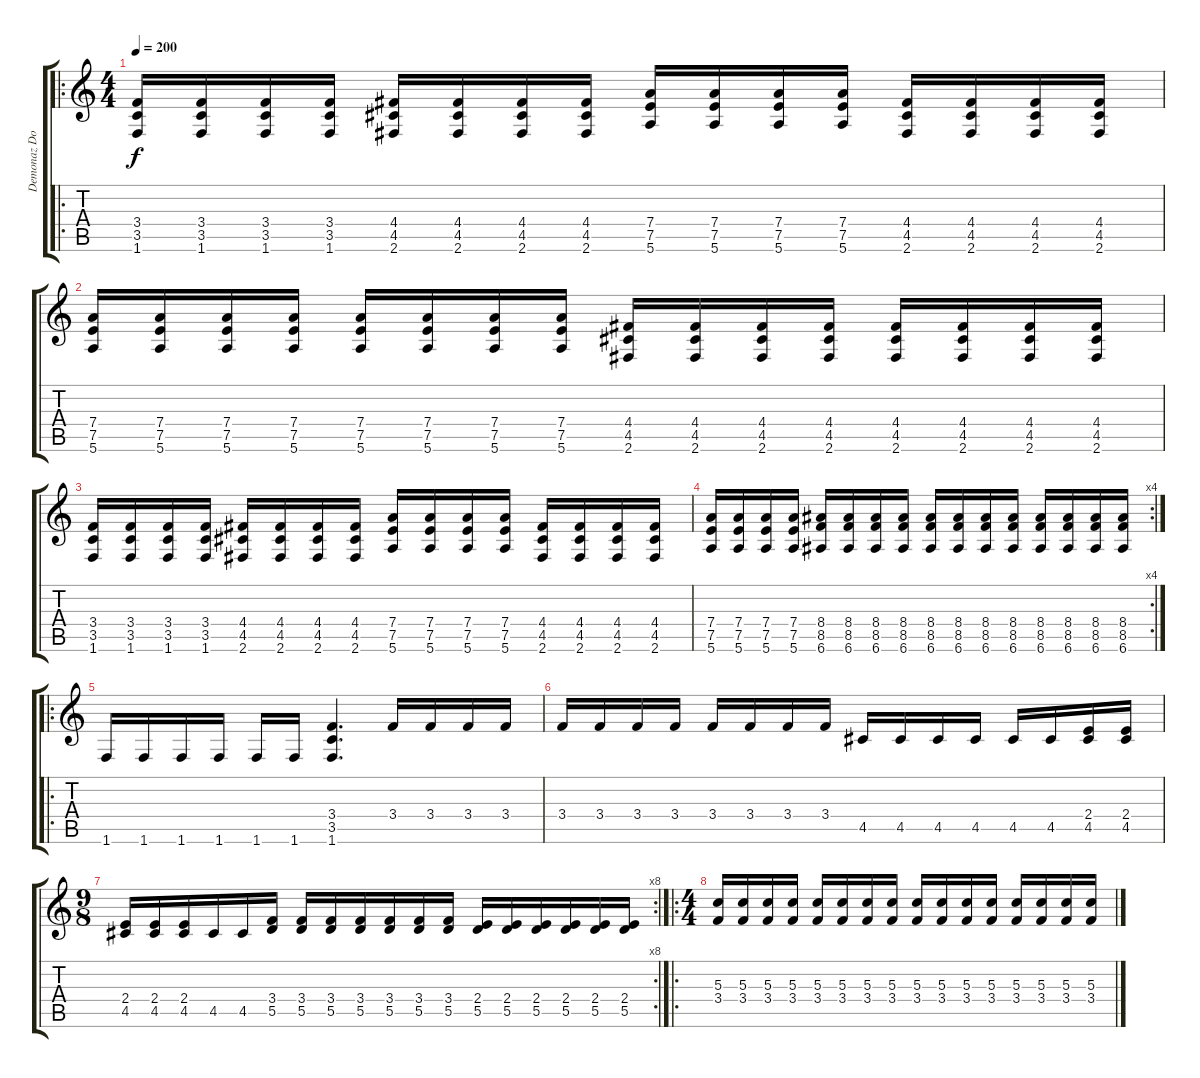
\track ("Demonaz Doom Occulta" "Demonaz Do") {instrument distortionguitar}
\staff {score tabs}
\tuning (E4 B3 G3 D3 A2 E2) {hide}
\ro
\ts (4 4)
\tempo 200
\clef g2
\ks c
(3.4 3.5 1.6).16{dy f} (3.4 3.5 1.6).16 (3.4 3.5 1.6).16 (3.4 3.5 1.6).16 (4.4 4.5 2.6).16 (4.4 4.5 2.6).16 (4.4 4.5 2.6).16 (4.4 4.5 2.6).16 (7.4 7.5 5.6).16 (7.4 7.5 5.6).16 (7.4 7.5 5.6).16 (7.4 7.5 5.6).16 (4.4 4.5 2.6).16 (4.4 4.5 2.6).16 (4.4 4.5 2.6).16 (4.4 4.5 2.6).16 |
(7.4 7.5 5.6).16 (7.4 7.5 5.6).16 (7.4 7.5 5.6).16 (7.4 7.5 5.6).16 (7.4 7.5 5.6).16 (7.4 7.5 5.6).16 (7.4 7.5 5.6).16 (7.4 7.5 5.6).16 (4.4 4.5 2.6).16 (4.4 4.5 2.6).16 (4.4 4.5 2.6).16 (4.4 4.5 2.6).16 (4.4 4.5 2.6).16 (4.4 4.5 2.6).16 (4.4 4.5 2.6).16 (4.4 4.5 2.6).16 |
(3.4 3.5 1.6).16 (3.4 3.5 1.6).16 (3.4 3.5 1.6).16 (3.4 3.5 1.6).16 (4.4 4.5 2.6).16 (4.4 4.5 2.6).16 (4.4 4.5 2.6).16 (4.4 4.5 2.6).16 (7.4 7.5 5.6).16 (7.4 7.5 5.6).16 (7.4 7.5 5.6).16 (7.4 7.5 5.6).16 (4.4 4.5 2.6).16 (4.4 4.5 2.6).16 (4.4 4.5 2.6).16 (4.4 4.5 2.6).16 |
\rc 4
(7.4 7.5 5.6).16 (7.4 7.5 5.6).16 (7.4 7.5 5.6).16 (7.4 7.5 5.6).16 (8.4 8.5 6.6).16 (8.4 8.5 6.6).16 (8.4 8.5 6.6).16 (8.4 8.5 6.6).16 (8.4 8.5 6.6).16 (8.4 8.5 6.6).16 (8.4 8.5 6.6).16 (8.4 8.5 6.6).16 (8.4 8.5 6.6).16 (8.4 8.5 6.6).16 (8.4 8.5 6.6).16 (8.4 8.5 6.6).16 |
\ro
1.6.16 1.6.16 1.6.16 1.6.16 1.6.16 1.6.16 (3.4 3.5 1.6).4{d} 3.4.16 3.4.16 3.4.16 3.4.16 |
3.4.16 3.4.16 3.4.16 3.4.16 3.4.16 3.4.16 3.4.16 3.4.16 4.5.16 4.5.16 4.5.16 4.5.16 4.5.16 4.5.16 (2.4 4.5).16 (2.4 4.5).16 |
\rc 8
\ts (9 8)
(2.4 4.5).16 (2.4 4.5).16 (2.4 4.5).16 4.5.16 4.5.16 (3.4 5.5).16 (3.4 5.5).16 (3.4 5.5).16 (3.4 5.5).16 (3.4 5.5).16 (3.4 5.5).16 (3.4 5.5).16 (2.4 5.5).16 (2.4 5.5).16 (2.4 5.5).16 (2.4 5.5).16 (2.4 5.5).16 (2.4 5.5).16 |
\ro
\ts (4 4)
(5.3 3.4).16 (5.3 3.4).16 (5.3 3.4).16 (5.3 3.4).16 (5.3 3.4).16 (5.3 3.4).16 (5.3 3.4).16 (5.3 3.4).16 (5.3 3.4).16 (5.3 3.4).16 (5.3 3.4).16 (5.3 3.4).16 (5.3 3.4).16 (5.3 3.4).16 (5.3 3.4).16 (5.3 3.4).16
